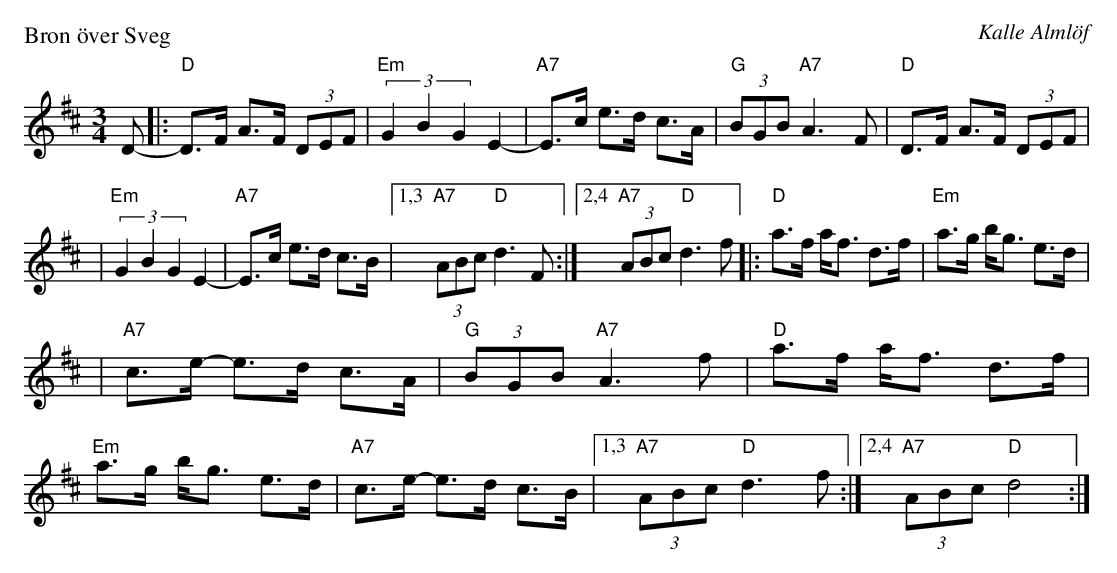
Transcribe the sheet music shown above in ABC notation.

X:1
P: Bron \"over Sveg
C: Kalle Alml\"of
M: 3/4
L: 1/8
K: D
D- \
|: "D"D>F A>F (3DEF | "Em"(3G2B2G2 E2- | "A7"E>c e>d c>A | "G"(3BGB "A7"A3 F | "D"D>F A>F (3DEF |
| "Em"(3G2B2G2 E2- | "A7"E>c e>d c>B |1,3 "A7"(3ABc "D"d3F :|2,4 "A7"(3ABc "D"d3f |: "D"a>f a<f d>f | "Em"a>g b<g e>d |
| "A7"c>e- e>d c>A | "G"(3BGB "A7"A3f | "D"a>f a<f d>f | "Em"a>g b<g e>d | "A7"c>e- e>d c>B |1,3 "A7"(3ABc "D"d3 f :|2,4 "A7"(3ABc "D"d4 :|
